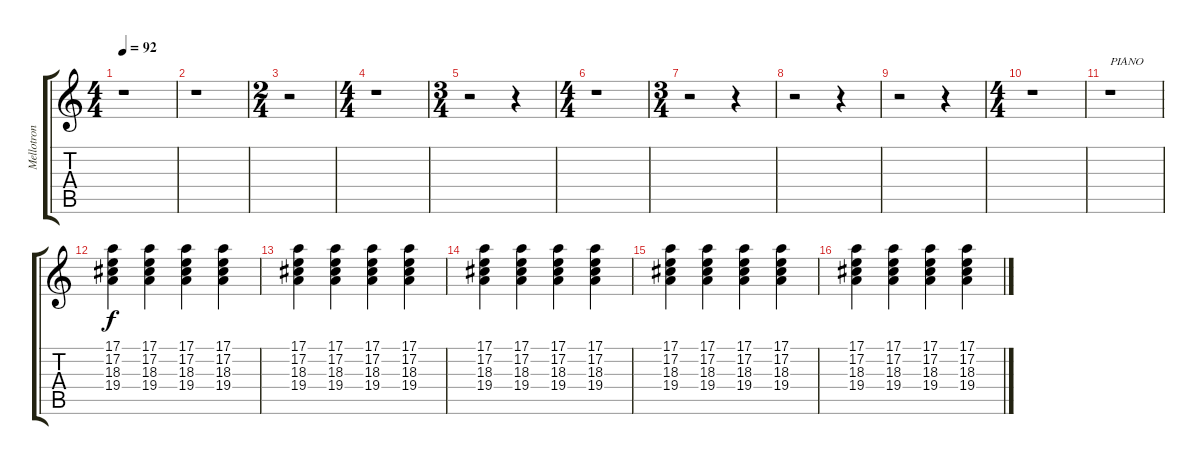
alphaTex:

\track ("Mellotron" "Mellotron") {instrument recorder}
\staff {score tabs}
\tuning (E4 B3 G3 D3 A2 E2) {hide}
\ts (4 4)
\tempo 92
\clef g2
\ks c
r.1{dy f} |
r.1 |
\ts (2 4)
r.2 |
\ts (4 4)
r.1 |
\ts (3 4)
r.2 r.4 |
\ts (4 4)
r.1 |
\ts (3 4)
r.2 r.4 |
r.2 r.4 |
r.2 r.4 |
\ts (4 4)
r.1 |
r.1{txt "PIANO"} |
(17.1 17.2 18.3 19.4).4{instrument acousticgrandpiano} (17.1 17.2 18.3 19.4).4 (17.1 17.2 18.3 19.4).4 (17.1 17.2 18.3 19.4).4 |
(17.1 17.2 18.3 19.4).4{instrument acousticgrandpiano} (17.1 17.2 18.3 19.4).4 (17.1 17.2 18.3 19.4).4 (17.1 17.2 18.3 19.4).4 |
(17.1 17.2 18.3 19.4).4{instrument acousticgrandpiano} (17.1 17.2 18.3 19.4).4 (17.1 17.2 18.3 19.4).4 (17.1 17.2 18.3 19.4).4 |
(17.1 17.2 18.3 19.4).4{instrument acousticgrandpiano} (17.1 17.2 18.3 19.4).4 (17.1 17.2 18.3 19.4).4 (17.1 17.2 18.3 19.4).4 |
(17.1 17.2 18.3 19.4).4{instrument acousticgrandpiano} (17.1 17.2 18.3 19.4).4 (17.1 17.2 18.3 19.4).4 (17.1 17.2 18.3 19.4).4
